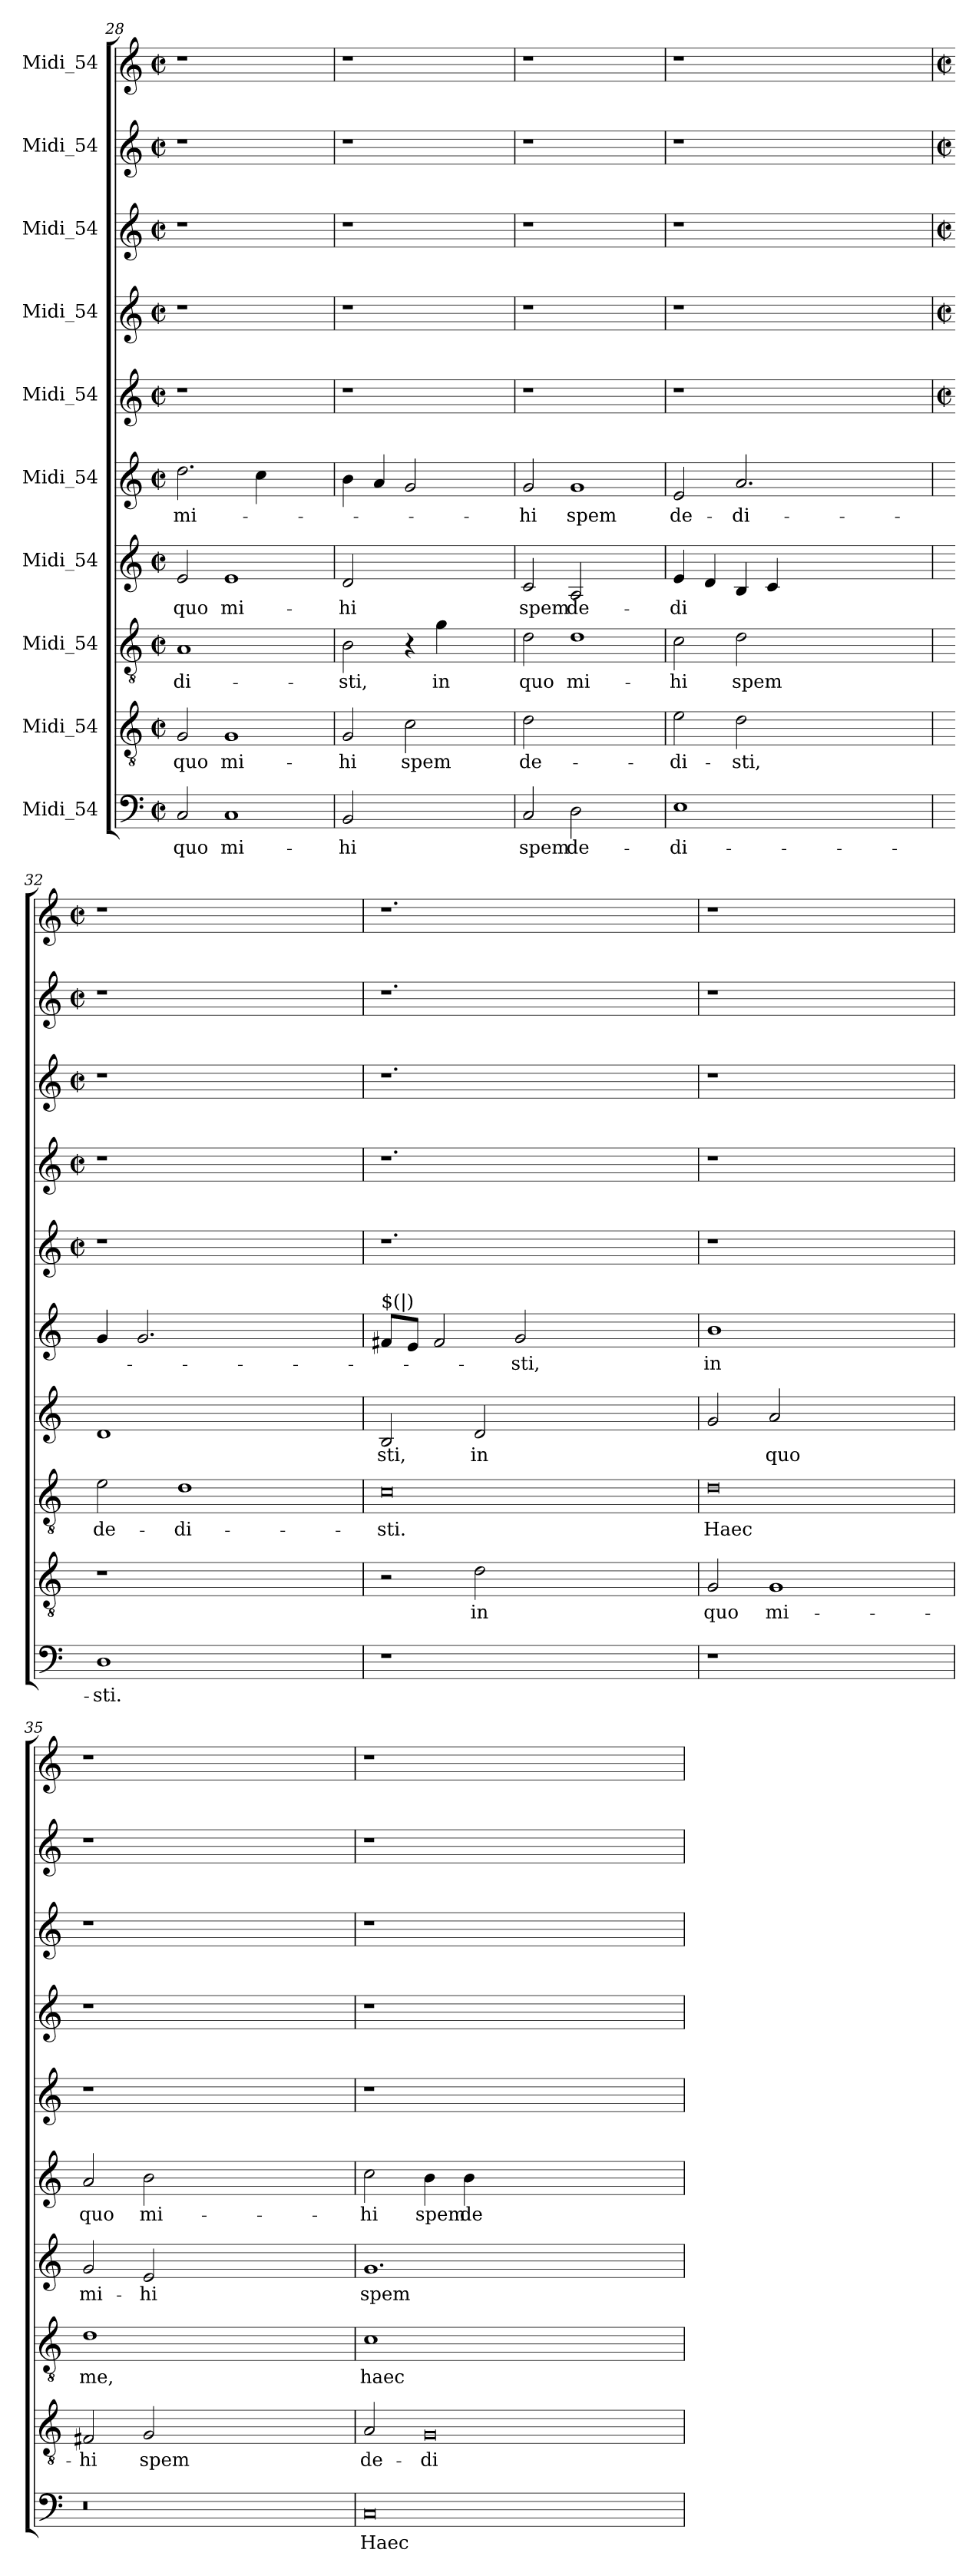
**kern	**text	**kern	**text	**kern	**text	**kern	**text	**kern	**text	**kern	**kern	**kern	**kern	**kern
*part10	*part10	*part9	*part9	*part8	*part8	*part7	*part7	*part6	*part6	*part5	*part4	*part3	*part2	*part1
*staff10	*staff10	*staff9	*staff9	*staff8	*staff8	*staff7	*staff7	*staff6	*staff6	*staff5	*staff4	*staff3	*staff2	*staff1
*I"Midi_54	*	*I"Midi_54	*	*I"Midi_54	*	*I"Midi_54	*	*I"Midi_54	*	*I"Midi_54	*I"Midi_54	*I"Midi_54	*I"Midi_54	*I"Midi_54
*clefF4	*	*clefGv2	*	*clefGv2	*	*clefG2	*	*clefG2	*	*clefG2	*clefG2	*clefG2	*clefG2	*clefG2
*k[]	*	*k[]	*	*k[]	*	*k[]	*	*k[]	*	*k[]	*k[]	*k[]	*k[]	*k[]
*M2/2	*	*M2/2	*	*M2/2	*	*M2/2	*	*M2/2	*	*M2/2	*M2/2	*M2/2	*M2/2	*M2/2
*met(c|)	*	*met(c|)	*	*met(c|)	*	*met(c|)	*	*met(c|)	*	*met(c|)	*met(c|)	*met(c|)	*met(c|)	*met(c|)
=28	=28	=28	=28	=28	=28	=28	=28	=28	=28	=28	=28	=28	=28	=28
!	!LO:LY:b	!	!LO:LY:b	!	!LO:LY:b	!	!LO:LY:b	!	!LO:LY:b	!	!	!	!	!
2C/	quo	2G/	quo	1A	-di-	2e/	quo	2.dd\	mi-	1r	1r	1r	1r	1r
!	!LO:LY:b	!	!LO:LY:b	!	!	!	!LO:LY:b	!	!	!	!	!	!	!
1C	mi-	1G	mi-	.	.	1e	mi-	.	.	.	.	.	.	.
.	.	.	.	.	.	.	.	4cc\	.	.	.	.	.	.
.	.	.	.	2ryy	.	.	.	2ryy	.	2ryy	2ryy	2ryy	2ryy	2ryy
=29	=29	=29	=29	=29	=29	=29	=29	=29	=29	=29	=29	=29	=29	=29
!	!LO:LY:b	!	!LO:LY:b	!	!LO:LY:b	!	!LO:LY:b	!	!	!	!	!	!	!
2BB/	-hi	2G/	-hi	2B\	-sti,	2d/	-hi	4b\	.	1r	1r	1r	1r	1r
.	.	.	.	.	.	.	.	4a/	.	.	.	.	.	.
!	!	!	!LO:LY:b	!	!	!	!	!	!	!	!	!	!	!
1ryy	.	2c\	spem	4r	.	1ryy	.	2g/	.	.	.	.	.	.
!	!	!	!	!	!LO:LY:b	!	!	!	!	!	!	!	!	!
.	.	.	.	4g\	in	.	.	.	.	.	.	.	.	.
.	.	2ryy	.	2ryy	.	.	.	2ryy	.	2ryy	2ryy	2ryy	2ryy	2ryy
!!LO:PB:g=z
=30	=30	=30	=30	=30	=30	=30	=30	=30	=30	=30	=30	=30	=30	=30
!	!LO:LY:b	!	!LO:LY:b	!	!LO:LY:b	!	!LO:LY:b	!	!LO:LY:b	!	!	!	!	!
2C/	spem	2d\	de-	2d\	quo	2c/	spem	2g/	-hi	1r	1r	1r	1r	1r
!	!LO:LY:b	!	!	!	!LO:LY:b	!	!LO:LY:b	!	!LO:LY:b	!	!	!	!	!
2D\	de-	1ryy	.	1d	mi-	2A/	de-	1g	spem	.	.	.	.	.
2ryy	.	.	.	.	.	2ryy	.	.	.	2ryy	2ryy	2ryy	2ryy	2ryy
!!LO:PB:g=z
=31	=31	=31	=31	=31	=31	=31	=31	=31	=31	=31	=31	=31	=31	=31
!	!LO:LY:b	!	!LO:LY:b	!	!LO:LY:b	!	!LO:LY:b	!	!LO:LY:b	!	!	!	!	!
1E	-di-	2e\	-di-	2c\	-hi	4e/	-di	2e/	de-	1r	1r	1r	1r	1r
.	.	.	.	.	.	4d/	.	.	.	.	.	.	.	.
!	!	!	!LO:LY:b	!	!LO:LY:b	!	!	!	!LO:LY:b	!	!	!	!	!
.	.	2d\	-sti,	2d\	spem	4B/	.	2.a/	-di-	.	.	.	.	.
.	.	.	.	.	.	4c/	.	.	.	.	.	.	.	.
1.ryy	.	1.ryy	.	1.ryy	.	1.ryy	.	.	.	1.ryy	1.ryy	1.ryy	1.ryy	1.ryy
.	.	.	.	.	.	.	.	1ryy	.	.	.	.	.	.
.	.	.	.	.	.	.	.	4ryy	.	.	.	.	.	.
!!LO:PB:g=z
=32	=32	=32	=32	=32	=32	=32	=32	=32	=32	=32	=32	=32	=32	=32
*	*	*	*	*	*	*	*	*	*	*M2/2	*M2/2	*M2/2	*M2/2	*M2/2
*	*	*	*	*	*	*	*	*	*	*met(c|)	*met(c|)	*met(c|)	*met(c|)	*met(c|)
!	!LO:LY:b	!	!	!	!LO:LY:b	!	!	!	!	!	!	!	!	!
1D	-sti.	1r	.	2e\	de-	1d	.	4g/	.	1r	1r	1r	1r	1r
.	.	.	.	.	.	.	.	2.g/	.	.	.	.	.	.
!	!	!	!	!	!LO:LY:b	!	!	!	!	!	!	!	!	!
.	.	.	.	1d	-di-	.	.	.	.	.	.	.	.	.
1ryy	.	1ryy	.	.	.	1ryy	.	1ryy	.	1ryy	1ryy	1ryy	1ryy	1ryy
.	.	.	.	2ryy	.	.	.	.	.	.	.	.	.	.
!!LO:PB:g=z
=33	=33	=33	=33	=33	=33	=33	=33	=33	=33	=33	=33	=33	=33	=33
!	!	!	!	!	!	!	!	!LO:TX:a:t=$(|)	!	!	!	!	!	!
!	!	!	!	!	!LO:LY:b	!	!LO:LY:b	!	!	!	!	!	!	!
1r	.	2r	.	0c	-sti.	2B/	sti,	8f#X/L	.	1.r	1.r	1.r	1.r	1.r
.	.	.	.	.	.	.	.	8e/J	.	.	.	.	.	.
.	.	.	.	.	.	.	.	2f#/	.	.	.	.	.	.
!	!	!	!LO:LY:b	!	!	!	!LO:LY:b	!	!	!	!	!	!	!
.	.	2d\	in	.	.	2d/	in	.	.	.	.	.	.	.
!	!	!	!	!	!	!	!	!	!LO:LY:b	!	!	!	!	!
.	.	.	.	.	.	.	.	2g/	-sti,	.	.	.	.	.
1ryy	.	1ryy	.	.	.	1ryy	.	.	.	.	.	.	.	.
.	.	.	.	.	.	.	.	2.ryy	.	.	.	.	.	.
.	.	.	.	.	.	.	.	.	.	2ryy	2ryy	2ryy	2ryy	2ryy
=34	=34	=34	=34	=34	=34	=34	=34	=34	=34	=34	=34	=34	=34	=34
!	!	!	!LO:LY:b	!	!LO:LY:b	!	!	!	!LO:LY:b	!	!	!	!	!
1r	.	2G/	quo	0d	Haec	2g/	.	1b	in	1r	1r	1r	1r	1r
!	!	!	!LO:LY:b	!	!	!	!LO:LY:b	!	!	!	!	!	!	!
.	.	1G	mi-	.	.	2a/	quo	.	.	.	.	.	.	.
1ryy	.	.	.	.	.	1ryy	.	1ryy	.	1ryy	1ryy	1ryy	1ryy	1ryy
.	.	2ryy	.	.	.	.	.	.	.	.	.	.	.	.
=35	=35	=35	=35	=35	=35	=35	=35	=35	=35	=35	=35	=35	=35	=35
!	!	!	!LO:LY:b	!	!LO:LY:b	!	!LO:LY:b	!	!LO:LY:b	!	!	!	!	!
0r	.	2F#X/	-hi	1d	me,	2g/	mi-	2a/	quo	1r	1r	1r	1r	1r
!	!	!	!LO:LY:b	!	!	!	!LO:LY:b	!	!LO:LY:b	!	!	!	!	!
.	.	2G/	spem	.	.	2e/	-hi	2b\	mi-	.	.	.	.	.
.	.	1.ryy	.	1.ryy	.	1.ryy	.	1.ryy	.	1.ryy	1.ryy	1.ryy	1.ryy	1.ryy
2ryy	.	.	.	.	.	.	.	.	.	.	.	.	.	.
!!LO:PB:g=z
=36	=36	=36	=36	=36	=36	=36	=36	=36	=36	=36	=36	=36	=36	=36
!	!LO:LY:b	!	!LO:LY:b	!	!LO:LY:b	!	!LO:LY:b	!	!LO:LY:b	!	!	!	!	!
0C	Haec	2A/	de-	1c	haec	1.g	spem	2cc\	-hi	1r	1r	1r	1r	1r
!	!	!	!LO:LY:b	!	!	!	!	!	!LO:LY:b	!	!	!	!	!
.	.	0G	-di-	.	.	.	.	4b\	spem	.	.	.	.	.
!	!	!	!	!	!	!	!	!	!LO:LY:b	!	!	!	!	!
.	.	.	.	.	.	.	.	4b\	de-	.	.	.	.	.
.	.	.	.	1.ryy	.	.	.	1.ryy	.	1.ryy	1.ryy	1.ryy	1.ryy	1.ryy
.	.	.	.	.	.	1ryy	.	.	.	.	.	.	.	.
2ryy	.	.	.	.	.	.	.	.	.	.	.	.	.	.
=	=	=	=	=	=	=	=	=	=	=	=	=	=	=
*-	*-	*-	*-	*-	*-	*-	*-	*-	*-	*-	*-	*-	*-	*-
